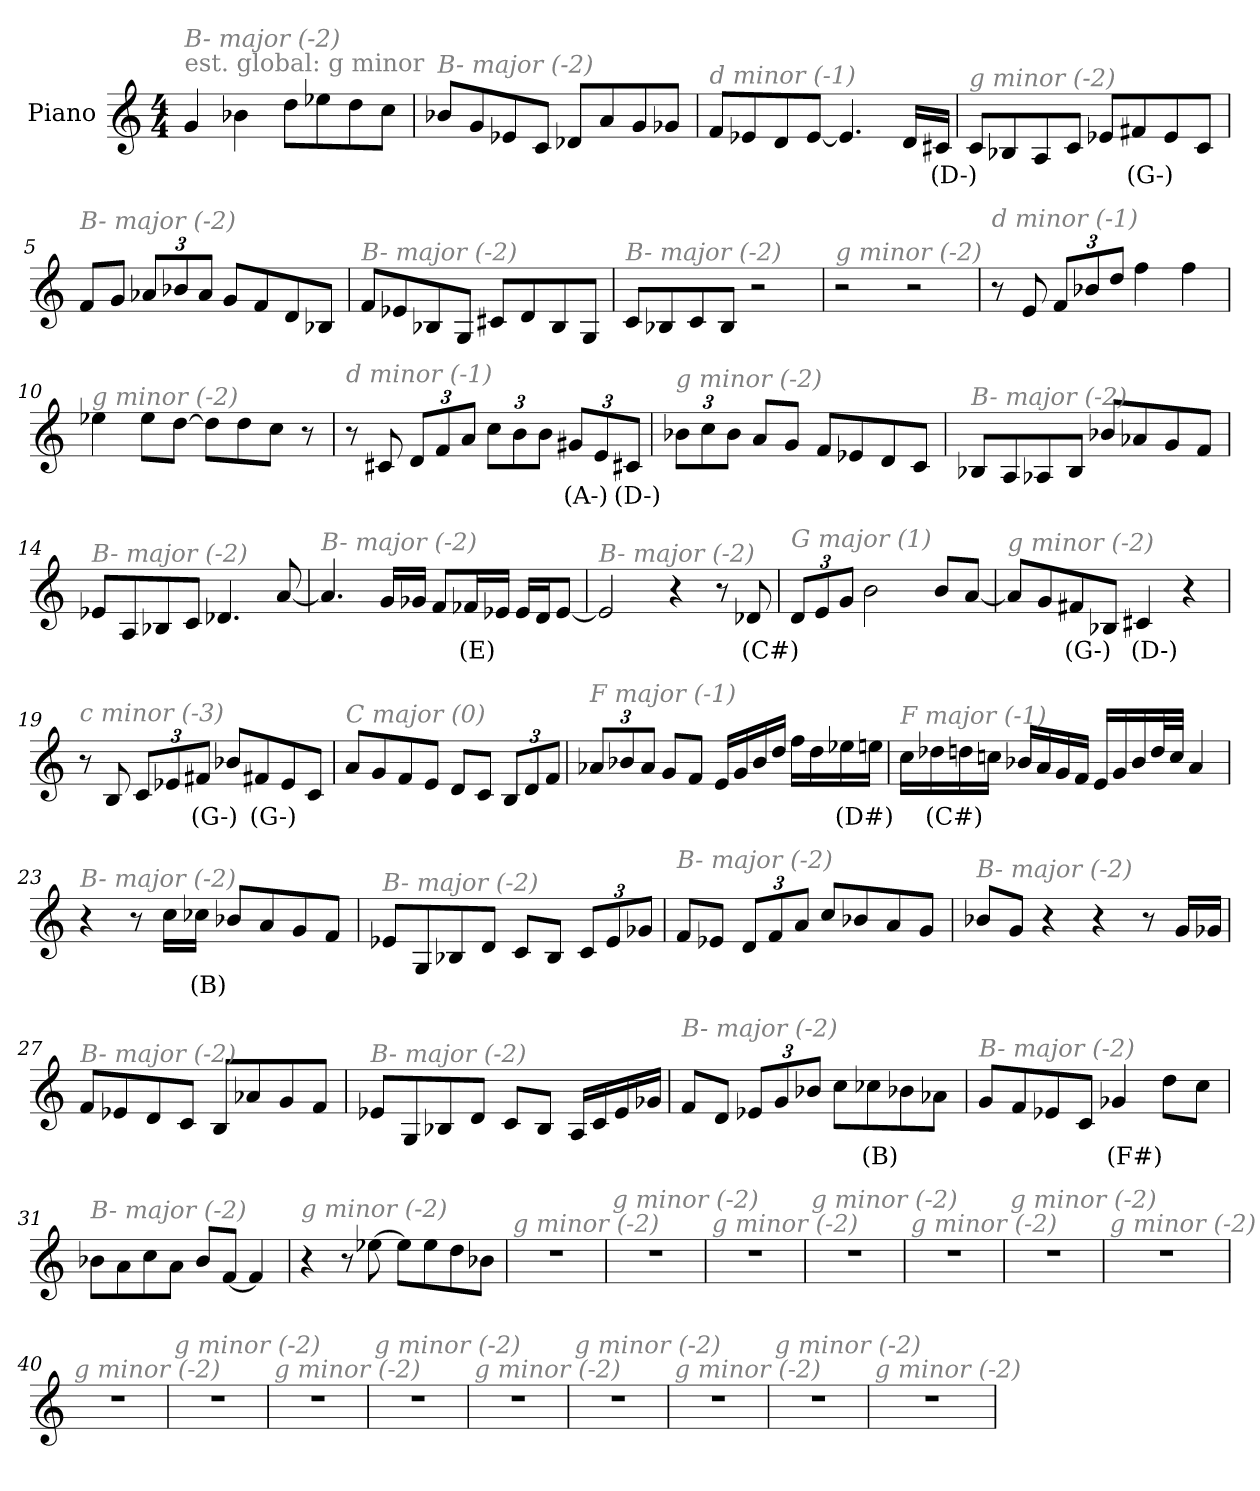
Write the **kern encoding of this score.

**kern	**text
*part1	*part1
*staff1	*staff1
*I"Piano	*
*I'Pno	*
*clefG2	*
*k[]	*
*M4/4	*
*MM276	*
=1	=1
!LO:TX:a:color=#808080:t=est. global&colon; g minor	!
!LO:TX:i:color=#808080:t=B- major (-2)	!
4g/	.
4b-X\	.
8dd\L	.
8ee-X\	.
8dd\	.
8cc\J	.
=2	=2
!LO:TX:i:color=#808080:t=B- major (-2)	!
8b-X/L	.
8g/	.
8e-X/	.
8c/J	.
8d-X/L	.
8a/	.
8g/	.
8g-X/J	.
=3	=3
!LO:TX:i:color=#808080:t=d minor (-1)	!
8f/L	.
8e-X/	.
8d/	.
[8e-/J	.
4.e-/]	.
16d/LL	.
16c#Xi/JJ	(D-)
=4	=4
!LO:TX:i:color=#808080:t=g minor (-2)	!
8c/L	.
8B-X/	.
8A/	.
8c/J	.
8e-X/L	.
8f#Xi/	(G-)
8e-/	.
8c/J	.
!!LO:LB:g=z
=5	=5
!LO:TX:i:color=#808080:t=B- major (-2)	!
8f/L	.
8g/J	.
*Xbrackettup	*
12a-X/L	.
12b-X/	.
12a-/J	.
8g/L	.
8f/	.
8d/	.
8B-X/J	.
=6	=6
!LO:TX:i:color=#808080:t=B- major (-2)	!
8f/L	.
8e-X/	.
8B-X/	.
8G/J	.
8c#X/L	.
8d/	.
8B-/	.
8G/J	.
=7	=7
!LO:TX:i:color=#808080:t=B- major (-2)	!
8c/L	.
8B-X/	.
8c/	.
8B-/J	.
2r	.
=8	=8
!LO:TX:i:color=#808080:t=g minor (-2)	!
2r	.
2r	.
=9	=9
!LO:TX:i:color=#808080:t=d minor (-1)	!
8r	.
8e/	.
12f/L	.
12b-X/	.
12dd/J	.
4ff\	.
4ff\	.
!!LO:LB:g=z
=10	=10
!LO:TX:i:color=#808080:t=g minor (-2)	!
4ee-X\	.
8ee-\L	.
[8dd\J	.
8dd\L]	.
8dd\	.
8cc\J	.
8r	.
=11	=11
!LO:TX:i:color=#808080:t=d minor (-1)	!
8r	.
8c#X/	.
12d/L	.
12f/	.
12a/J	.
12cc\L	.
12b\	.
12b\J	.
12g#Xi/L	(A-)
12e/	.
12c#Xi/J	(D-)
=12	=12
!LO:TX:i:color=#808080:t=g minor (-2)	!
12b-X\L	.
12cc\	.
12b-\J	.
8a/L	.
8g/J	.
8f/L	.
8e-X/	.
8d/	.
8c/J	.
=13	=13
!LO:TX:i:color=#808080:t=B- major (-2)	!
8B-X/L	.
8A/	.
8A-X/	.
8B-/J	.
8b-X/L	.
8a-X/	.
8g/	.
8f/J	.
!!LO:LB:g=z
=14	=14
!LO:TX:i:color=#808080:t=B- major (-2)	!
8e-X/L	.
8A/	.
8B-X/	.
8c/J	.
4.d-X/	.
[8a/	.
=15	=15
!LO:TX:i:color=#808080:t=B- major (-2)	!
4.a/]	.
16g/LL	.
16g-X/JJ	.
8f/L	.
16f-Xi/L	(E)
16e-X/JJ	.
16e-/LL	.
16d/J	.
[8e-/J	.
=16	=16
!LO:TX:i:color=#808080:t=B- major (-2)	!
2e-/]	.
4r	.
8r	.
8d-Xi/	(C#)
=17	=17
!LO:TX:i:color=#808080:t=G major (1)	!
12d/L	.
12e/	.
12g/J	.
2b\	.
8b/L	.
[8a/J	.
!!LO:LB:g=z
=18	=18
!LO:TX:i:color=#808080:t=g minor (-2)	!
8a/L]	.
8g/	.
8f#Xi/	(G-)
8B-X/J	.
4c#Xi/	(D-)
4r	.
=19	=19
!LO:TX:i:color=#808080:t=c minor (-3)	!
8r	.
8B/	.
12c/L	.
12e-X/	.
12f#Xi/J	(G-)
8b-X/L	.
8f#Xi/	(G-)
8e-/	.
8c/J	.
=20	=20
!LO:TX:i:color=#808080:t=C major (0)	!
8a/L	.
8g/	.
8f/	.
8e/J	.
8d/L	.
8c/J	.
12B/L	.
12d/	.
12f/J	.
!!LO:LB:g=z
=21	=21
!LO:TX:i:color=#808080:t=F major (-1)	!
12a-X/L	.
12b-X/	.
12a-/J	.
8g/L	.
8f/J	.
16e/LL	.
16g/	.
16b-/	.
16dd/JJ	.
16ff\LL	.
16dd\	.
16ee-Xi\	(D#)
16ee\JJ	.
=22	=22
!LO:TX:i:color=#808080:t=F major (-1)	!
16cc\LL	.
16dd-Xi\	(C#)
16dd\	.
16ccn\JJ	.
16b-X/LL	.
16a/	.
16g/	.
16f/JJ	.
16e/LL	.
16g/	.
16b-/	.
32dd/L	.
32cc/JJJ	.
4a/	.
=23	=23
!LO:TX:i:color=#808080:t=B- major (-2)	!
4r	.
8r	.
16cc\LL	.
16cc-Xi\JJ	(B)
8b-X/L	.
8a/	.
8g/	.
8f/J	.
!!LO:LB:g=z
=24	=24
!LO:TX:i:color=#808080:t=B- major (-2)	!
8e-X/L	.
8G/	.
8B-X/	.
8d/J	.
8c/L	.
8B-/J	.
12c/L	.
12e-/	.
12g-X/J	.
=25	=25
!LO:TX:i:color=#808080:t=B- major (-2)	!
8f/L	.
8e-X/J	.
12d/L	.
12f/	.
12a/J	.
8cc/L	.
8b-X/	.
8a/	.
8g/J	.
=26	=26
!LO:TX:i:color=#808080:t=B- major (-2)	!
8b-X/L	.
8g/J	.
4r	.
4r	.
8r	.
16g/LL	.
16g-X/JJ	.
=27	=27
!LO:TX:i:color=#808080:t=B- major (-2)	!
8f/L	.
8e-X/	.
8d/	.
8c/J	.
8B/L	.
8a-X/	.
8g/	.
8f/J	.
!!LO:LB:g=z
=28	=28
!LO:TX:i:color=#808080:t=B- major (-2)	!
8e-X/L	.
8G/	.
8B-X/	.
8d/J	.
8c/L	.
8B-/J	.
16A/LL	.
16c/	.
16e-/	.
16g-X/JJ	.
=29	=29
!LO:TX:i:color=#808080:t=B- major (-2)	!
8f/L	.
8d/J	.
12e-X/L	.
12g/	.
12b-X/J	.
8cc\L	.
8cc-Xi\	(B)
8b-X\	.
8a-X\J	.
=30	=30
!LO:TX:i:color=#808080:t=B- major (-2)	!
8g/L	.
8f/	.
8e-X/	.
8c/J	.
4g-Xi/	(F#)
8dd\L	.
8cc\J	.
=31	=31
!LO:TX:i:color=#808080:t=B- major (-2)	!
8b-X\L	.
8a\	.
8cc\	.
8a\J	.
8b-/L	.
[8f/J	.
4f/]	.
!!LO:LB:g=z
=32	=32
!LO:TX:i:color=#808080:t=g minor (-2)	!
4r	.
8r	.
[8ee-X\	.
8ee-\L]	.
8ee-\	.
8dd\	.
8b-X\J	.
=33	=33
!LO:TX:i:color=#808080:t=g minor (-2)	!
1r	.
=34	=34
!LO:TX:i:color=#808080:t=g minor (-2)	!
1r	.
=35	=35
!LO:TX:i:color=#808080:t=g minor (-2)	!
1r	.
=36	=36
!LO:TX:i:color=#808080:t=g minor (-2)	!
1r	.
=37	=37
!LO:TX:i:color=#808080:t=g minor (-2)	!
1r	.
=38	=38
!LO:TX:i:color=#808080:t=g minor (-2)	!
1r	.
=39	=39
!LO:TX:i:color=#808080:t=g minor (-2)	!
1r	.
=40	=40
!LO:TX:i:color=#808080:t=g minor (-2)	!
1r	.
!!LO:LB:g=z
=41	=41
!LO:TX:i:color=#808080:t=g minor (-2)	!
1r	.
=42	=42
!LO:TX:i:color=#808080:t=g minor (-2)	!
1r	.
=43	=43
!LO:TX:i:color=#808080:t=g minor (-2)	!
1r	.
=44	=44
!LO:TX:i:color=#808080:t=g minor (-2)	!
1r	.
=45	=45
!LO:TX:i:color=#808080:t=g minor (-2)	!
1r	.
=46	=46
!LO:TX:i:color=#808080:t=g minor (-2)	!
1r	.
=47	=47
!LO:TX:i:color=#808080:t=g minor (-2)	!
1r	.
=48	=48
!LO:TX:i:color=#808080:t=g minor (-2)	!
1r	.
=	=
*-	*-
